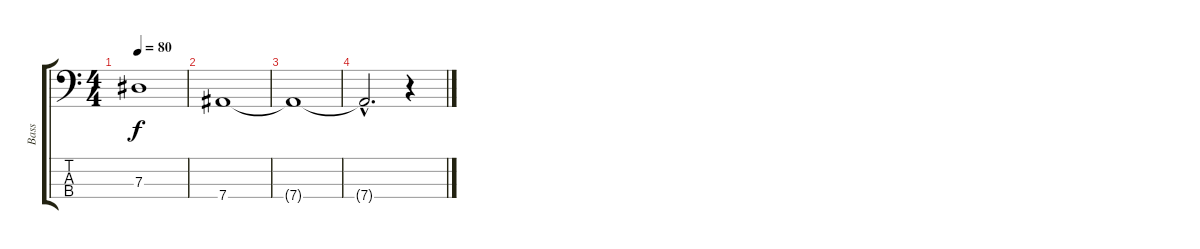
\track ("Bass" "Bass") {instrument electricbassfinger}
\staff {score tabs}
\tuning (Gb2 Db2 Ab1 Eb1) {hide}
\ts (4 4)
\tempo 80
\clef f4
\ks c
7.3.1{dy f} |
7.4.1 |
7.4{t}.1 |
7.4{hac t}.2{d} r.4
